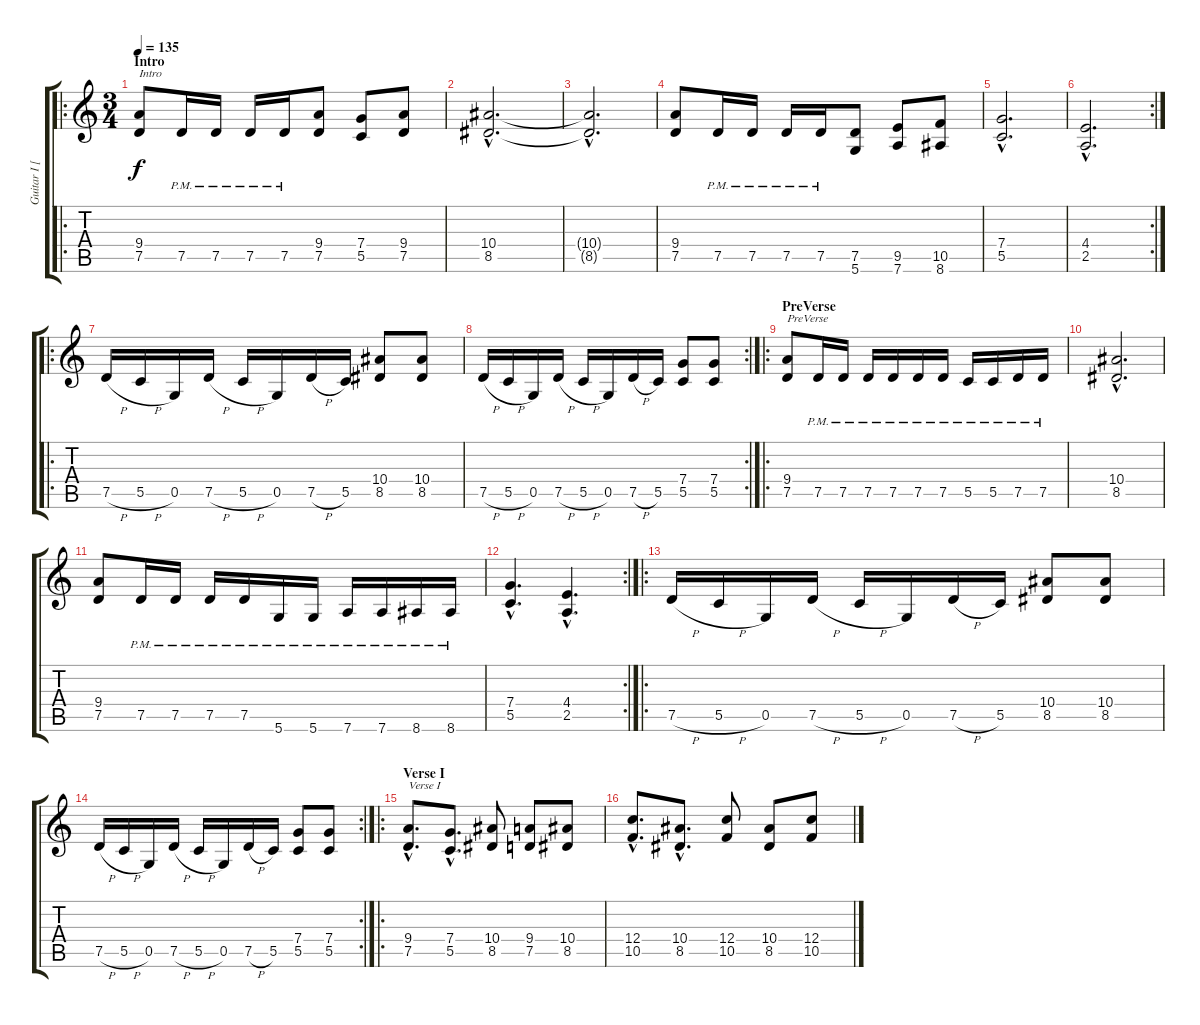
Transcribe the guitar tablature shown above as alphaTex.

\track ("Guitar I [Bill Kelliher]" "Guitar I [") {instrument distortionguitar}
\staff {score tabs}
\tuning (D4 A3 F3 C3 G2 D2) {hide}
\ro
\ts (3 4)
\section ("" "Intro")
\tempo 135
\clef g2
\ks c
(9.4 7.5).8{txt "Intro" dy f instrument distortionguitar} 7.5{pm}.16 7.5{pm}.16 7.5{pm}.16 7.5{pm}.16 (9.4 7.5).8 (7.4 5.5).8 (9.4 7.5).8 |
(10.4{hac} 8.5{hac}).2{d} |
(10.4{hac t} 8.5{hac t}).2{d} |
(9.4 7.5).8 7.5{pm}.16 7.5{pm}.16 7.5{pm}.16 7.5{pm}.16 (7.5 5.6).8 (9.5 7.6).8 (10.5 8.6).8 |
(7.4{hac} 5.5{hac}).2{d} |
\rc 2
(4.4{hac} 2.5{hac}).2{d} |
\ro
7.5{h}.16 5.5{h}.16 0.5.16 7.5{h}.16 5.5{h}.16 0.5.16 7.5{h}.16 5.5.16 (10.4 8.5).8 (10.4 8.5).8 |
\rc 2
7.5{h}.16 5.5{h}.16 0.5.16 7.5{h}.16 5.5{h}.16 0.5.16 7.5{h}.16 5.5.16 (7.4 5.5).8 (7.4 5.5).8 |
\ro
\section ("" "PreVerse")
(9.4 7.5).8{txt "PreVerse"} 7.5{pm}.16 7.5{pm}.16 7.5{pm}.16 7.5{pm}.16 7.5{pm}.16 7.5{pm}.16 5.5{pm}.16 5.5{pm}.16 7.5{pm}.16 7.5{pm}.16 |
(10.4{hac} 8.5{hac}).2{d} |
(9.4 7.5).8 7.5{pm}.16 7.5{pm}.16 7.5{pm}.16 7.5{pm}.16 5.6{pm}.16 5.6{pm}.16 7.6{pm}.16 7.6{pm}.16 8.6{pm}.16 8.6{pm}.16 |
\rc 2
(7.4{hac} 5.5{hac}).4{d} (4.4{hac} 2.5{hac}).4{d} |
\ro
7.5{h}.16 5.5{h}.16 0.5.16 7.5{h}.16 5.5{h}.16 0.5.16 7.5{h}.16 5.5.16 (10.4 8.5).8 (10.4 8.5).8 |
\rc 2
7.5{h}.16 5.5{h}.16 0.5.16 7.5{h}.16 5.5{h}.16 0.5.16 7.5{h}.16 5.5.16 (7.4 5.5).8 (7.4 5.5).8 |
\ro
\section ("" "Verse I")
(9.4{hac} 7.5{hac}).8{d txt "Verse I"} (7.4{hac} 5.5{hac}).8{d} (10.4 8.5).8 (9.4 7.5).8 (10.4 8.5).8 |
(12.4{hac} 10.5{hac}).8{d} (10.4{hac} 8.5{hac}).8{d} (12.4 10.5).8 (10.4 8.5).8 (12.4 10.5).8
